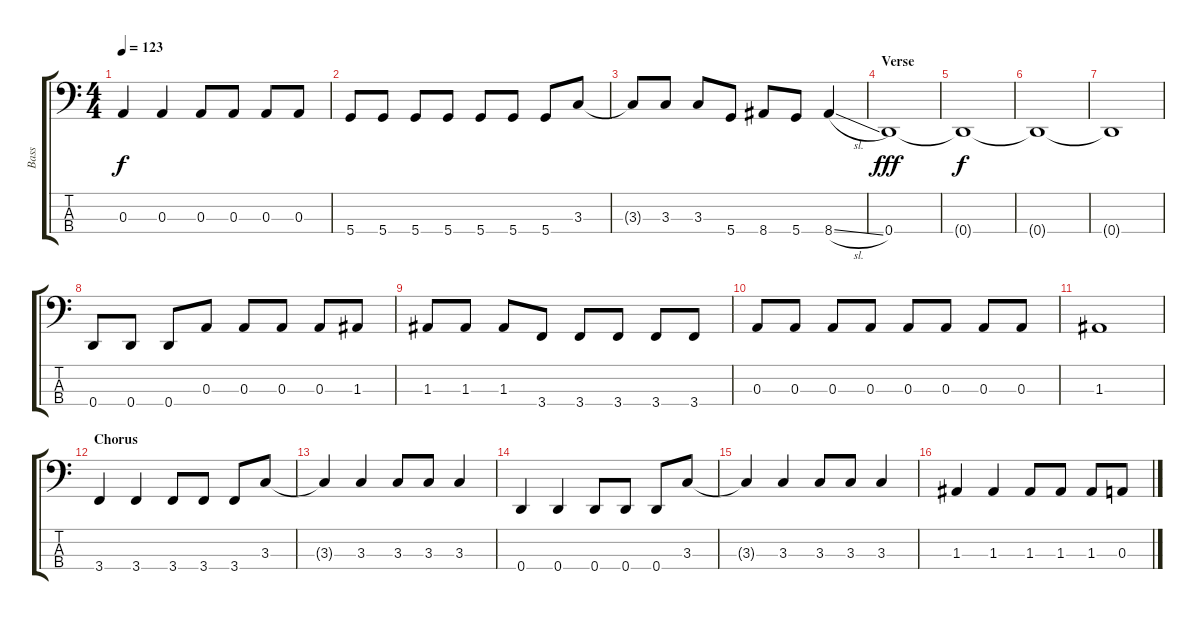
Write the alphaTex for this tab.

\track ("Bass" "Bass") {instrument electricbassfinger}
\staff {score tabs}
\tuning (G2 D2 A1 D1) {hide}
\ts (4 4)
\tempo 123
\clef f4
\ks c
0.3{t}.4{dy f} 0.3.4 0.3.8 0.3.8 0.3.8 0.3.8 |
5.4.8 5.4.8 5.4.8 5.4.8 5.4.8 5.4.8 5.4.8 3.3.8 |
3.3{t}.8 3.3.8 3.3.8 5.4.8 8.4.8 5.4.8 8.4{sl}.4 |
\section ("" "Verse")
0.4.1{dy fff} |
0.4{t}.1{dy f} |
0.4{t}.1 |
0.4{t}.1 |
0.4.8 0.4.8 0.4.8 0.3.8 0.3.8 0.3.8 0.3.8 1.3.8 |
1.3.8 1.3.8 1.3.8 3.4.8 3.4.8 3.4.8 3.4.8 3.4.8 |
0.3.8 0.3.8 0.3.8 0.3.8 0.3.8 0.3.8 0.3.8 0.3.8 |
1.3.1 |
\section ("" "Chorus")
3.4.4 3.4.4 3.4.8 3.4.8 3.4.8 3.3.8 |
3.3{t}.4 3.3.4 3.3.8 3.3.8 3.3.4 |
0.4.4 0.4.4 0.4.8 0.4.8 0.4.8 3.3.8 |
3.3{t}.4 3.3.4 3.3.8 3.3.8 3.3.4 |
1.3.4 1.3.4 1.3.8 1.3.8 1.3.8 0.3.8
